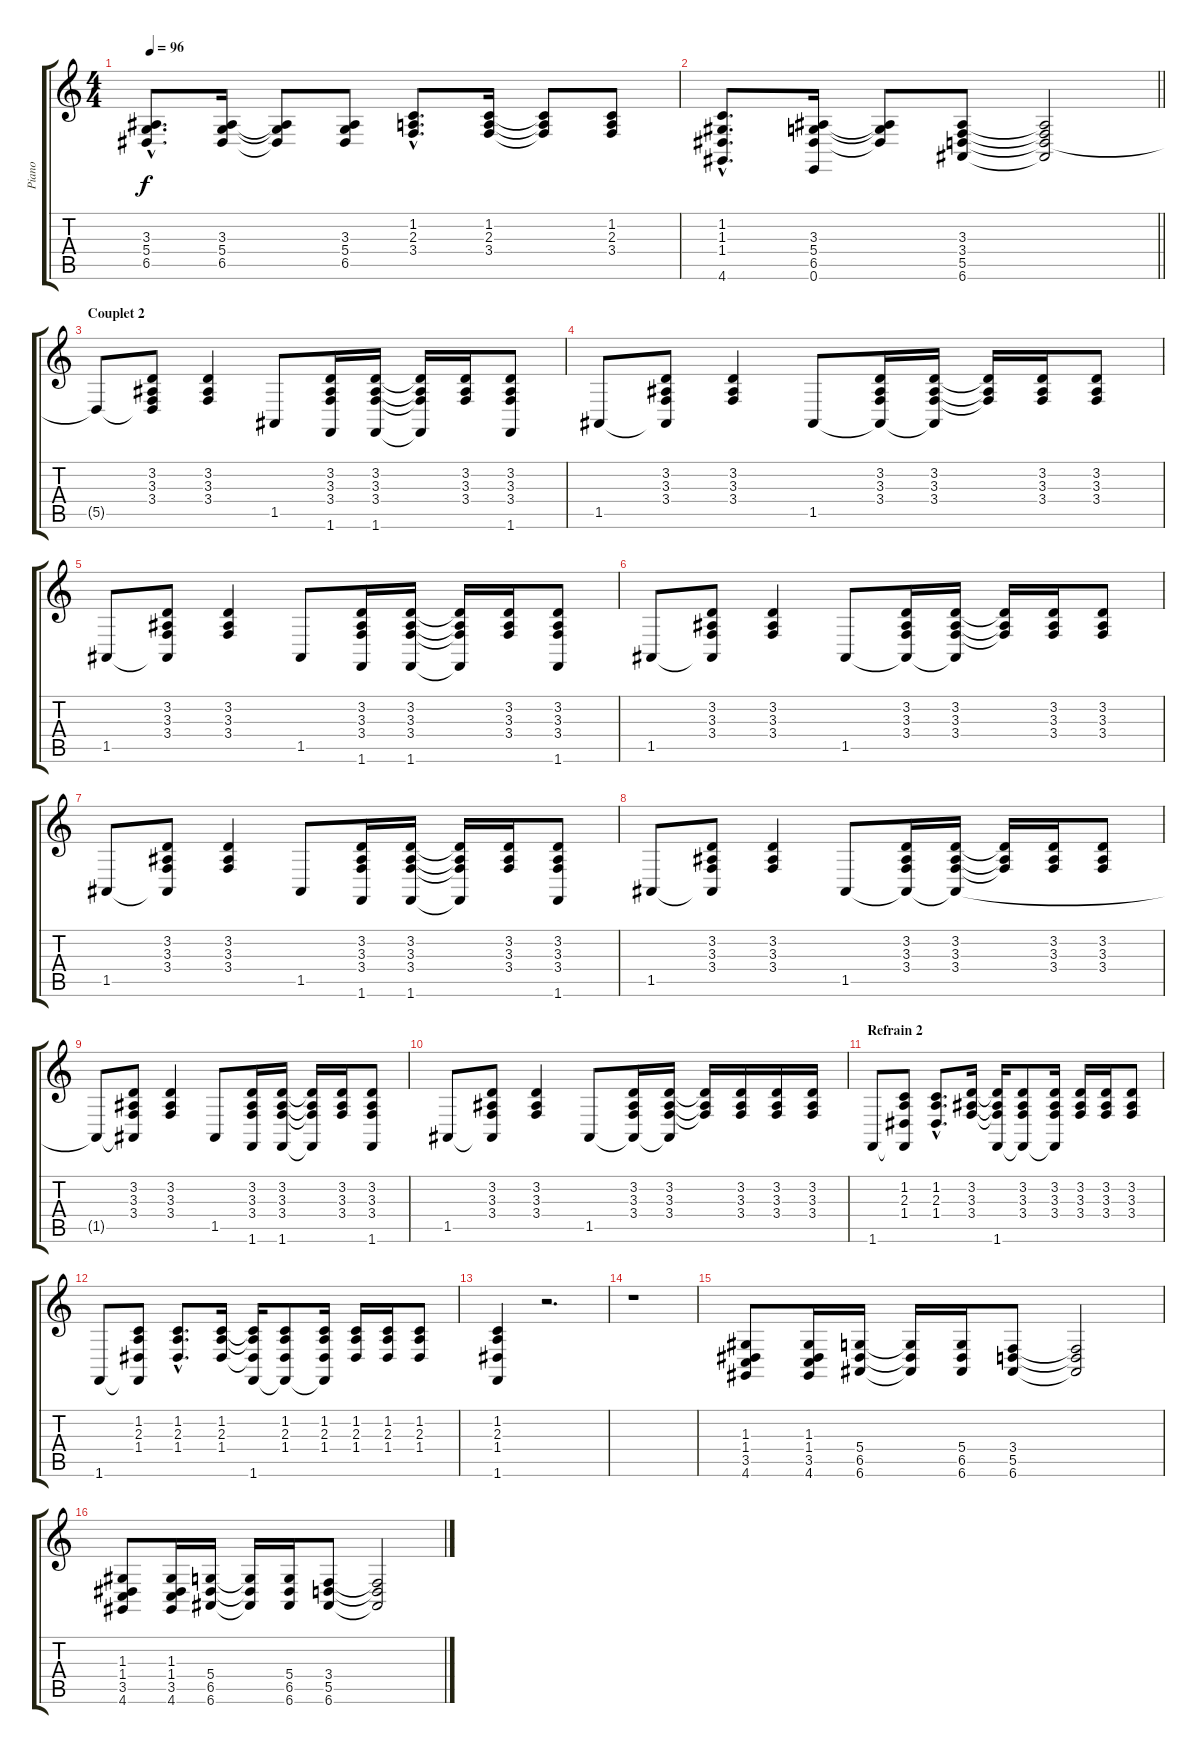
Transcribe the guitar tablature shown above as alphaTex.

\track ("Piano" "Piano") {instrument acousticgrandpiano}
\staff {score tabs}
\tuning (E4 B3 G3 D3 A2 E2) {hide}
\ts (4 4)
\tempo 96
\clef g2
\ks c
(3.3{hac} 5.4{hac} 6.5{hac}).8{d dy f} (3.3 5.4 6.5).16 (3.3{t} 5.4{t} 6.5{t}).8 (3.3 5.4 6.5).8 (1.2{hac} 2.3{hac} 3.4{hac}).8{d} (1.2 2.3 3.4).16 (1.2{t} 2.3{t} 3.4{t}).8 (1.2 2.3 3.4).8 |
\barLineRight lightlight
(1.2{hac} 1.3{hac} 1.4{hac} 4.6{hac}).8{d} (3.3 5.4 6.5 0.6).16 (3.3{t} 5.4{t} 6.5{t}).8 (3.3 3.4 5.5 6.6).8 (3.3{t} 3.4{t} 5.5{t} 6.6{t}).2 |
\section ("" "Couplet 2")
5.5{t}.8{volume 13} (3.2 3.3 3.4 5.5{t}).8 (3.2 3.3 3.4).4 1.5.8 (3.2 3.3 3.4 1.6).16 (3.2 3.3 3.4 1.6).16 (3.2{t} 3.3{t} 3.4{t} 1.6{t}).16 (3.2 3.3 3.4).16 (3.2 3.3 3.4 1.6).8 |
1.5.8 (3.2 3.3 3.4 1.5{t}).8 (3.2 3.3 3.4).4 1.5.8 (3.2 3.3 3.4 1.5{t}).16 (3.2 3.3 3.4 1.5{t}).16 (3.2{t} 3.3{t} 3.4{t}).16 (3.2 3.3 3.4).16 (3.2 3.3 3.4).8 |
1.5.8 (3.2 3.3 3.4 1.5{t}).8 (3.2 3.3 3.4).4 1.5.8 (3.2 3.3 3.4 1.6).16 (3.2 3.3 3.4 1.6).16 (3.2{t} 3.3{t} 3.4{t} 1.6{t}).16 (3.2 3.3 3.4).16 (3.2 3.3 3.4 1.6).8 |
1.5.8 (3.2 3.3 3.4 1.5{t}).8 (3.2 3.3 3.4).4 1.5.8 (3.2 3.3 3.4 1.5{t}).16 (3.2 3.3 3.4 1.5{t}).16 (3.2{t} 3.3{t} 3.4{t}).16 (3.2 3.3 3.4).16 (3.2 3.3 3.4).8 |
1.5.8 (3.2 3.3 3.4 1.5{t}).8 (3.2 3.3 3.4).4 1.5.8 (3.2 3.3 3.4 1.6).16 (3.2 3.3 3.4 1.6).16 (3.2{t} 3.3{t} 3.4{t} 1.6{t}).16 (3.2 3.3 3.4).16 (3.2 3.3 3.4 1.6).8 |
1.5.8 (3.2 3.3 3.4 1.5{t}).8 (3.2 3.3 3.4).4 1.5.8 (3.2 3.3 3.4 1.5{t}).16 (3.2 3.3 3.4 1.5{t}).16 (3.2{t} 3.3{t} 3.4{t}).16 (3.2 3.3 3.4).16 (3.2 3.3 3.4).8 |
1.5{t}.8 (3.2 3.3 3.4 1.5{t}).8 (3.2 3.3 3.4).4 1.5.8 (3.2 3.3 3.4 1.6).16 (3.2 3.3 3.4 1.6).16 (3.2{t} 3.3{t} 3.4{t} 1.6{t}).16 (3.2 3.3 3.4).16 (3.2 3.3 3.4 1.6).8 |
1.5.8 (3.2 3.3 3.4 1.5{t}).8 (3.2 3.3 3.4).4 1.5.8 (3.2 3.3 3.4 1.5{t}).16 (3.2 3.3 3.4 1.5{t}).16 (3.2{t} 3.3{t} 3.4{t}).16 (3.2 3.3 3.4).16 (3.2 3.3 3.4).16 (3.2 3.3 3.4).16 |
\section ("" "Refrain 2")
1.6.8 (1.2 2.3 1.4 1.6{t}).8 (1.2{hac} 2.3{hac} 1.4{hac}).8{d} (3.2 3.3 3.4).16 (3.2{t} 3.3{t} 3.4{t} 1.6).16 (3.2 3.3 3.4 1.6{t}).8 (3.2 3.3 3.4 1.6{t}).16 (3.2 3.3 3.4).16 (3.2 3.3 3.4).16 (3.2 3.3 3.4).8 |
1.6.8 (1.2 2.3 1.4 1.6{t}).8 (1.2{hac} 2.3{hac} 1.4{hac}).8{d} (1.2 2.3 1.4).16 (1.2{t} 2.3{t} 1.4{t} 1.6).16 (1.2 2.3 1.4 1.6{t}).8 (1.2 2.3 1.4 1.6{t}).16 (1.2 2.3 1.4).16 (1.2 2.3 1.4).16 (1.2 2.3 1.4).8 |
(1.2 2.3 1.4 1.6).4 r.2{d} |
r.1 |
(1.3 1.4 3.5 4.6).8 (1.3 1.4 3.5 4.6).16 (5.4 6.5 6.6).16 (5.4{t} 6.5{t} 6.6{t}).16 (5.4 6.5 6.6).16 (3.4 5.5 6.6).8 (3.4{t} 5.5{t} 6.6{t}).2 |
(1.3 1.4 3.5 4.6).8 (1.3 1.4 3.5 4.6).16 (5.4 6.5 6.6).16 (5.4{t} 6.5{t} 6.6{t}).16 (5.4 6.5 6.6).16 (3.4 5.5 6.6).8 (3.4{t} 5.5{t} 6.6{t}).2
